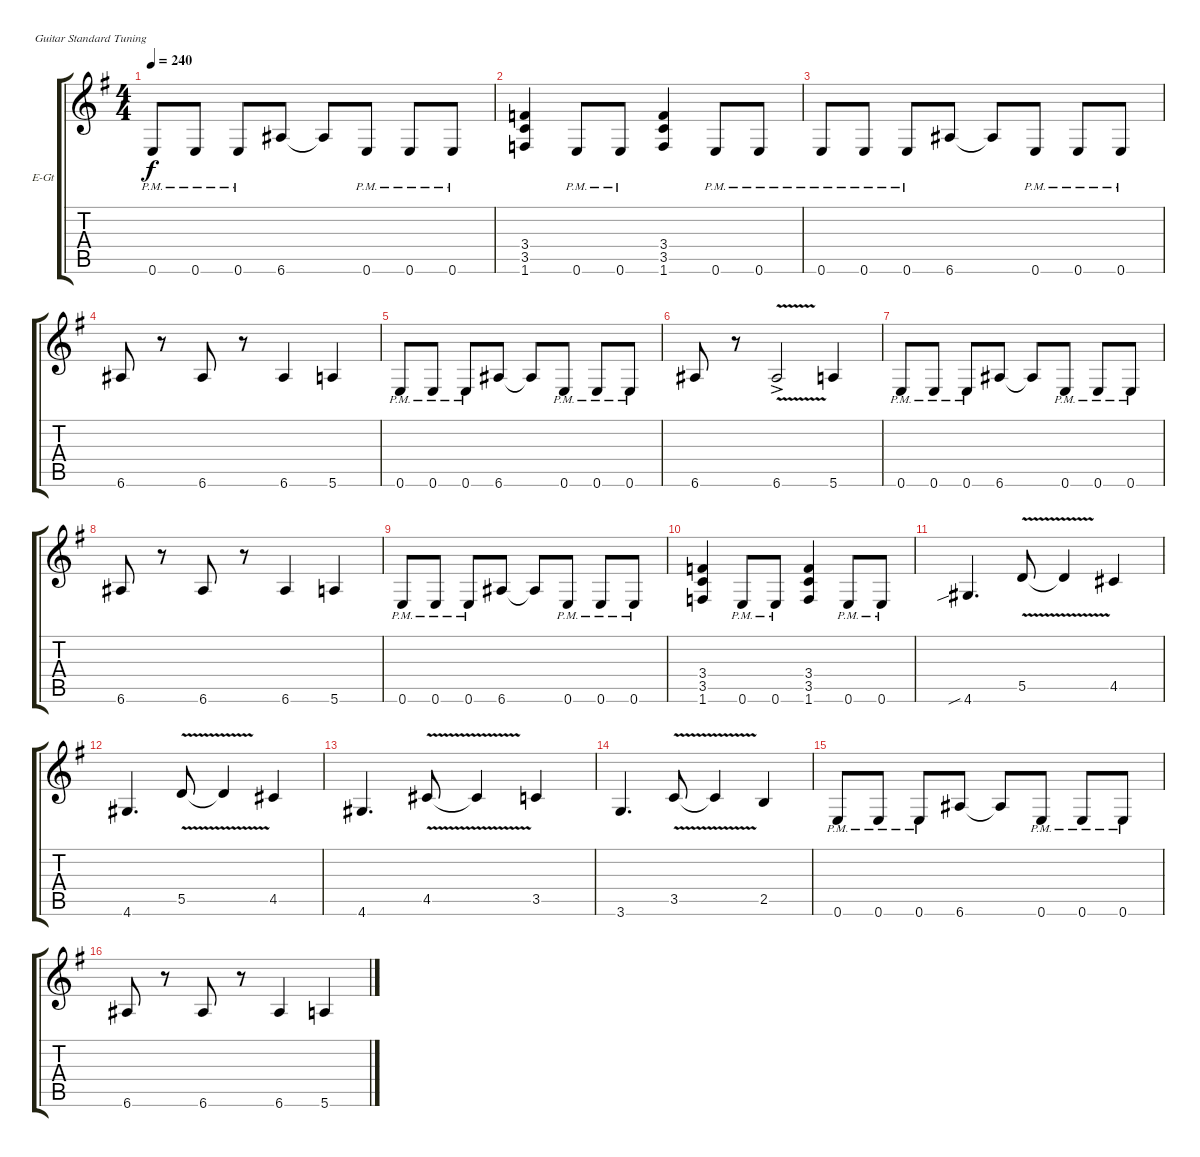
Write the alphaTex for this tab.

\defaultSystemsLayout 4
\bracketExtendMode groupsimilarinstruments
\firstSystemTrackNameOrientation horizontal
\otherSystemsTrackNameOrientation horizontal
\track ("Guitar 2" "E-Gt") {instrument distortionguitar}
\staff {score tabs}
\tuning (E4 B3 G3 D3 A2 E2)
\ts (4 4)
\tempo 240
\clef g2
\ks g
0.6{pm}.8{dy f} 0.6{pm}.8 0.6{pm}.8 6.6.8 6.6{t}.8 0.6{pm}.8 0.6{pm}.8 0.6{pm}.8 |
(1.6 3.5 3.4).4 0.6{pm}.8 0.6{pm}.8 (1.6 3.5 3.4).4 0.6{pm}.8 0.6{pm}.8 |
0.6{pm}.8 0.6{pm}.8 0.6{pm}.8 6.6.8 6.6{t}.8 0.6{pm}.8 0.6{pm}.8 0.6{pm}.8 |
6.6.8 r.8 6.6.8 r.8 6.6.4 5.6.4 |
0.6{pm}.8 0.6{pm}.8 0.6{pm}.8 6.6.8 6.6{t}.8 0.6{pm}.8 0.6{pm}.8 0.6{pm}.8 |
6.6.8 r.8 6.6{v ac}.2 5.6.4 |
0.6{pm}.8 0.6{pm}.8 0.6{pm}.8 6.6.8 6.6{t}.8 0.6{pm}.8 0.6{pm}.8 0.6{pm}.8 |
6.6.8 r.8 6.6.8 r.8 6.6.4 5.6.4 |
0.6{pm}.8 0.6{pm}.8 0.6{pm}.8 6.6.8 6.6{t}.8 0.6{pm}.8 0.6{pm}.8 0.6{pm}.8 |
(1.6 3.5 3.4).4 0.6{pm}.8 0.6{pm}.8 (1.6 3.5 3.4).4 0.6{pm}.8 0.6{pm}.8 |
4.6{sib}.4{d} 5.5{v}.8 5.5{v t}.4 4.5.4 |
4.6.4{d} 5.5{v}.8 5.5{v t}.4 4.5.4 |
4.6.4{d} 4.5{v}.8 4.5{v t}.4 3.5.4 |
3.6.4{d} 3.5{v}.8 3.5{v t}.4 2.5.4 |
0.6{pm}.8 0.6{pm}.8 0.6{pm}.8 6.6.8 6.6{t}.8 0.6{pm}.8 0.6{pm}.8 0.6{pm}.8 |
6.6.8 r.8 6.6.8 r.8 6.6.4 5.6.4
